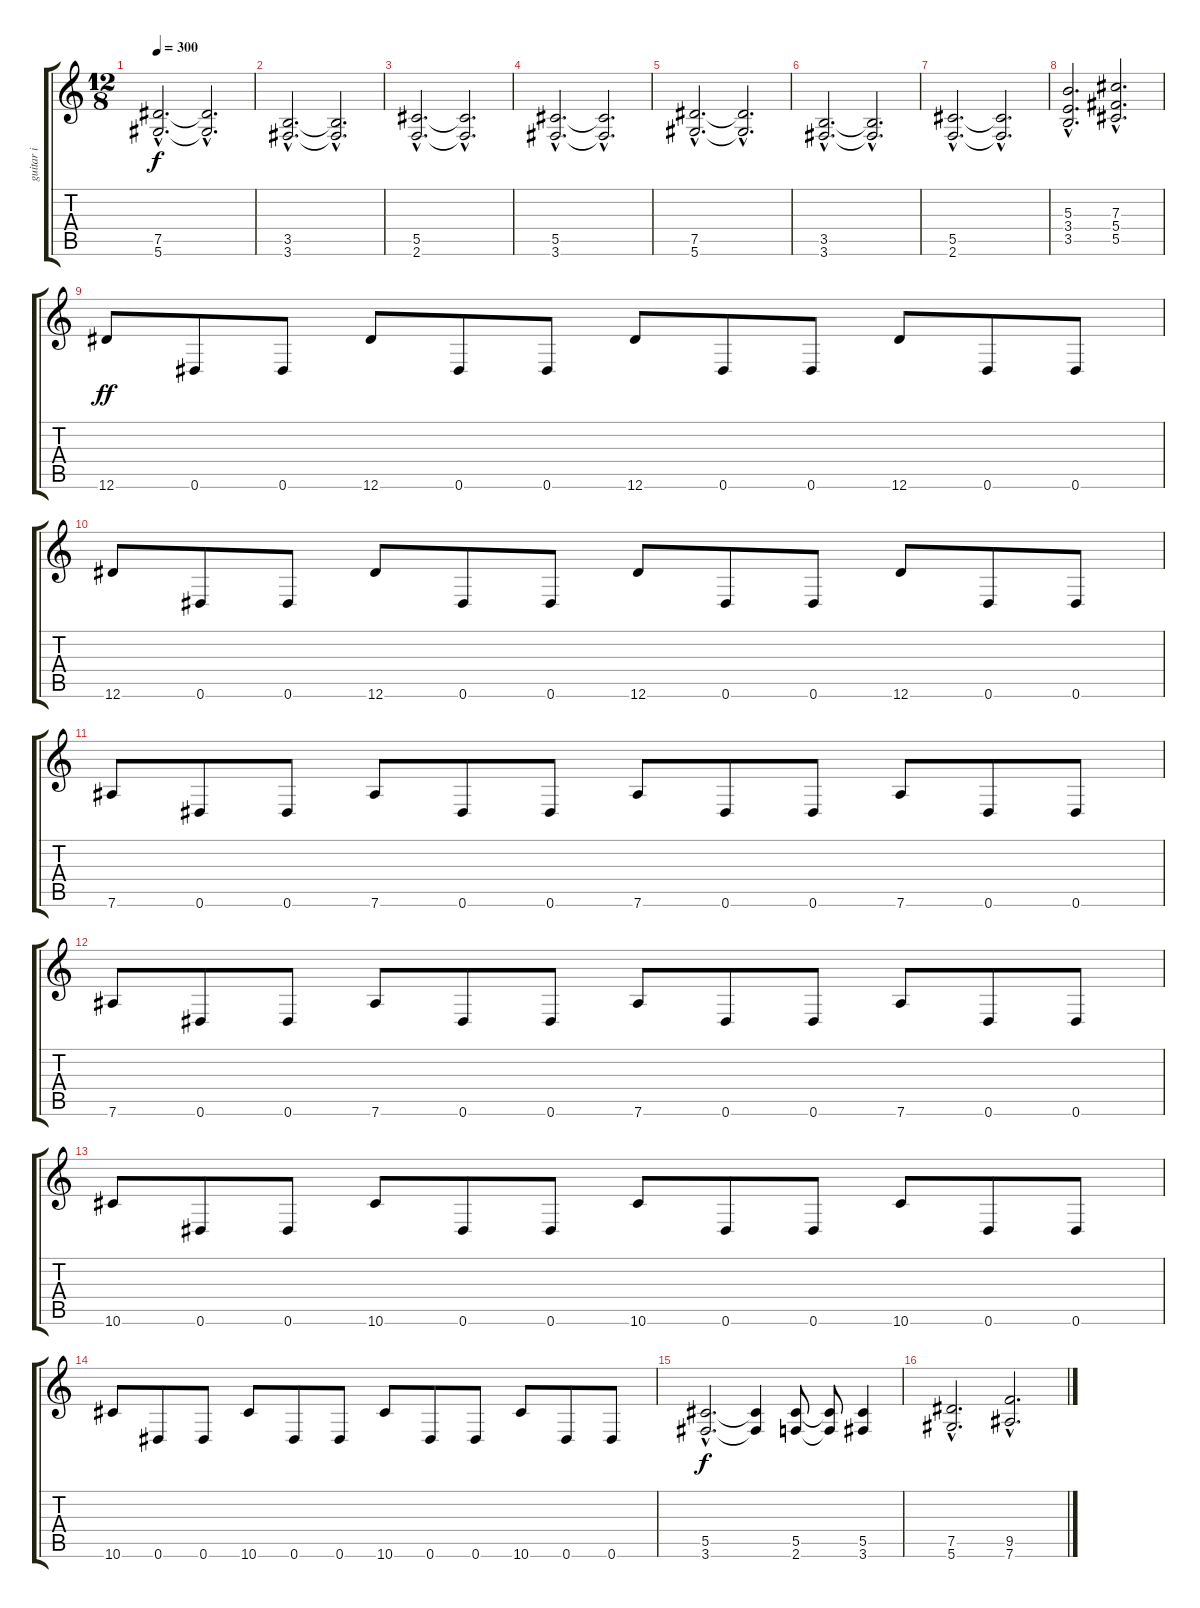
\track ("guitar i" "guitar i") {instrument overdrivenguitar}
\staff {score tabs}
\tuning (Eb4 Bb3 Gb3 Db3 Ab2 Eb2) {hide}
\ts (12 8)
\tempo 300
\clef g2
\ks c
(7.5{hac} 5.6{hac}).2{d dy f} (7.5{hac t} 5.6{hac t}).2{d} |
(3.5{hac} 3.6{hac}).2{d} (3.5{hac t} 3.6{hac t}).2{d} |
(5.5{hac} 2.6{hac}).2{d} (5.5{hac t} 2.6{hac t}).2{d} |
(5.5{hac} 3.6{hac}).2{d} (5.5{hac t} 3.6{hac t}).2{d} |
(7.5{hac} 5.6{hac}).2{d} (7.5{hac t} 5.6{hac t}).2{d} |
(3.5{hac} 3.6{hac}).2{d} (3.5{hac t} 3.6{hac t}).2{d} |
(5.5{hac} 2.6{hac}).2{d} (5.5{hac t} 2.6{hac t}).2{d} |
(5.3{hac} 3.4{hac} 3.5{hac}).2{d} (7.3{hac} 5.4{hac} 5.5{hac}).2{d} |
12.6.8{dy ff} 0.6.8 0.6.8 12.6.8 0.6.8 0.6.8 12.6.8 0.6.8 0.6.8 12.6.8 0.6.8 0.6.8 |
12.6.8 0.6.8 0.6.8 12.6.8 0.6.8 0.6.8 12.6.8 0.6.8 0.6.8 12.6.8 0.6.8 0.6.8 |
7.6.8 0.6.8 0.6.8 7.6.8 0.6.8 0.6.8 7.6.8 0.6.8 0.6.8 7.6.8 0.6.8 0.6.8 |
7.6.8 0.6.8 0.6.8 7.6.8 0.6.8 0.6.8 7.6.8 0.6.8 0.6.8 7.6.8 0.6.8 0.6.8 |
10.6.8 0.6.8 0.6.8 10.6.8 0.6.8 0.6.8 10.6.8 0.6.8 0.6.8 10.6.8 0.6.8 0.6.8 |
10.6.8 0.6.8 0.6.8 10.6.8 0.6.8 0.6.8 10.6.8 0.6.8 0.6.8 10.6.8 0.6.8 0.6.8 |
(5.5{hac} 3.6{hac}).2{d dy f} (5.5{t} 3.6{t}).4 (5.5 2.6).8 (5.5{t} 2.6{t}).8 (5.5 3.6).4 |
(7.5{hac} 5.6{hac}).2{d} (9.5{hac} 7.6{hac}).2{d}
